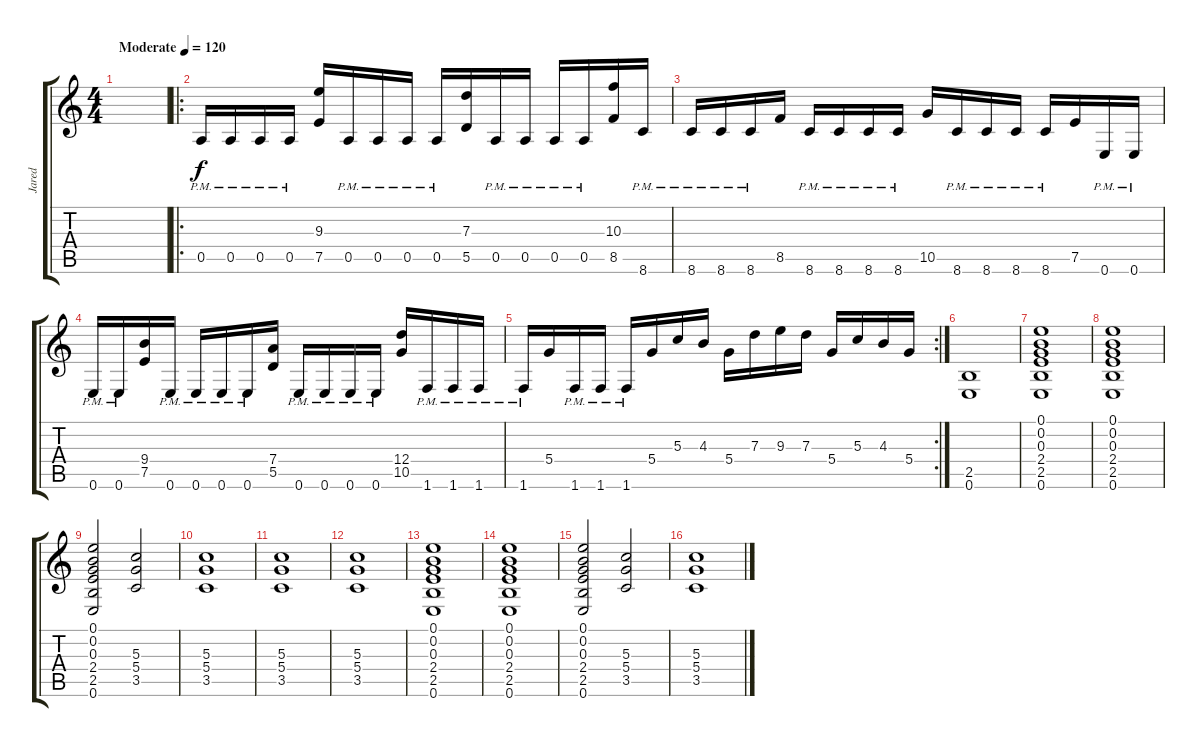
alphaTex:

\track ("Jared" "Jared") {instrument distortionguitar}
\staff {score tabs}
\tuning (E4 B3 G3 D3 A2 E2) {hide}
\ts (4 4)
\tempo (120 "Moderate")
\clef g2
\ks c
|
\ro
0.5{pm}.16 0.5{pm}.16 0.5{pm}.16 0.5{pm}.16 (9.3 7.5).16 0.5{pm}.16 0.5{pm}.16 0.5{pm}.16 0.5{pm}.16 (7.3 5.5).16 0.5{pm}.16 0.5{pm}.16 0.5{pm}.16 0.5{pm}.16 (10.3 8.5).16 8.6{pm}.16 |
8.6{pm}.16 8.6{pm}.16 8.6{pm}.16 8.5.16 8.6{pm}.16 8.6{pm}.16 8.6{pm}.16 8.6{pm}.16 10.5.16 8.6{pm}.16 8.6{pm}.16 8.6{pm}.16 8.6{pm}.16 7.5.16 0.6{pm}.16 0.6{pm}.16 |
0.6{pm}.16 0.6{pm}.16 (9.4 7.5).16 0.6{pm}.16 0.6{pm}.16 0.6{pm}.16 0.6{pm}.16 (7.4 5.5).16 0.6{pm}.16 0.6{pm}.16 0.6{pm}.16 0.6{pm}.16 (12.4 10.5).16 1.6{pm}.16 1.6{pm}.16 1.6{pm}.16 |
\rc 2
1.6{pm}.16 5.4.16 1.6{pm}.16 1.6{pm}.16 1.6{pm}.16 5.4.16 5.3.16 4.3.16 5.4.16 7.3.16 9.3.16 7.3.16 5.4.16 5.3.16 4.3.16 5.4.16 |
(2.5 0.6).1 |
(0.1 0.2 0.3 2.4 2.5 0.6).1 |
(0.1 0.2 0.3 2.4 2.5 0.6).1 |
(0.1 0.2 0.3 2.4 2.5 0.6).2 (5.3 5.4 3.5).2 |
(5.3 5.4 3.5).1 |
(5.3 5.4 3.5).1 |
(5.3 5.4 3.5).1 |
(0.1 0.2 0.3 2.4 2.5 0.6).1 |
(0.1 0.2 0.3 2.4 2.5 0.6).1 |
(0.1 0.2 0.3 2.4 2.5 0.6).2 (5.3 5.4 3.5).2 |
(5.3 5.4 3.5).1
